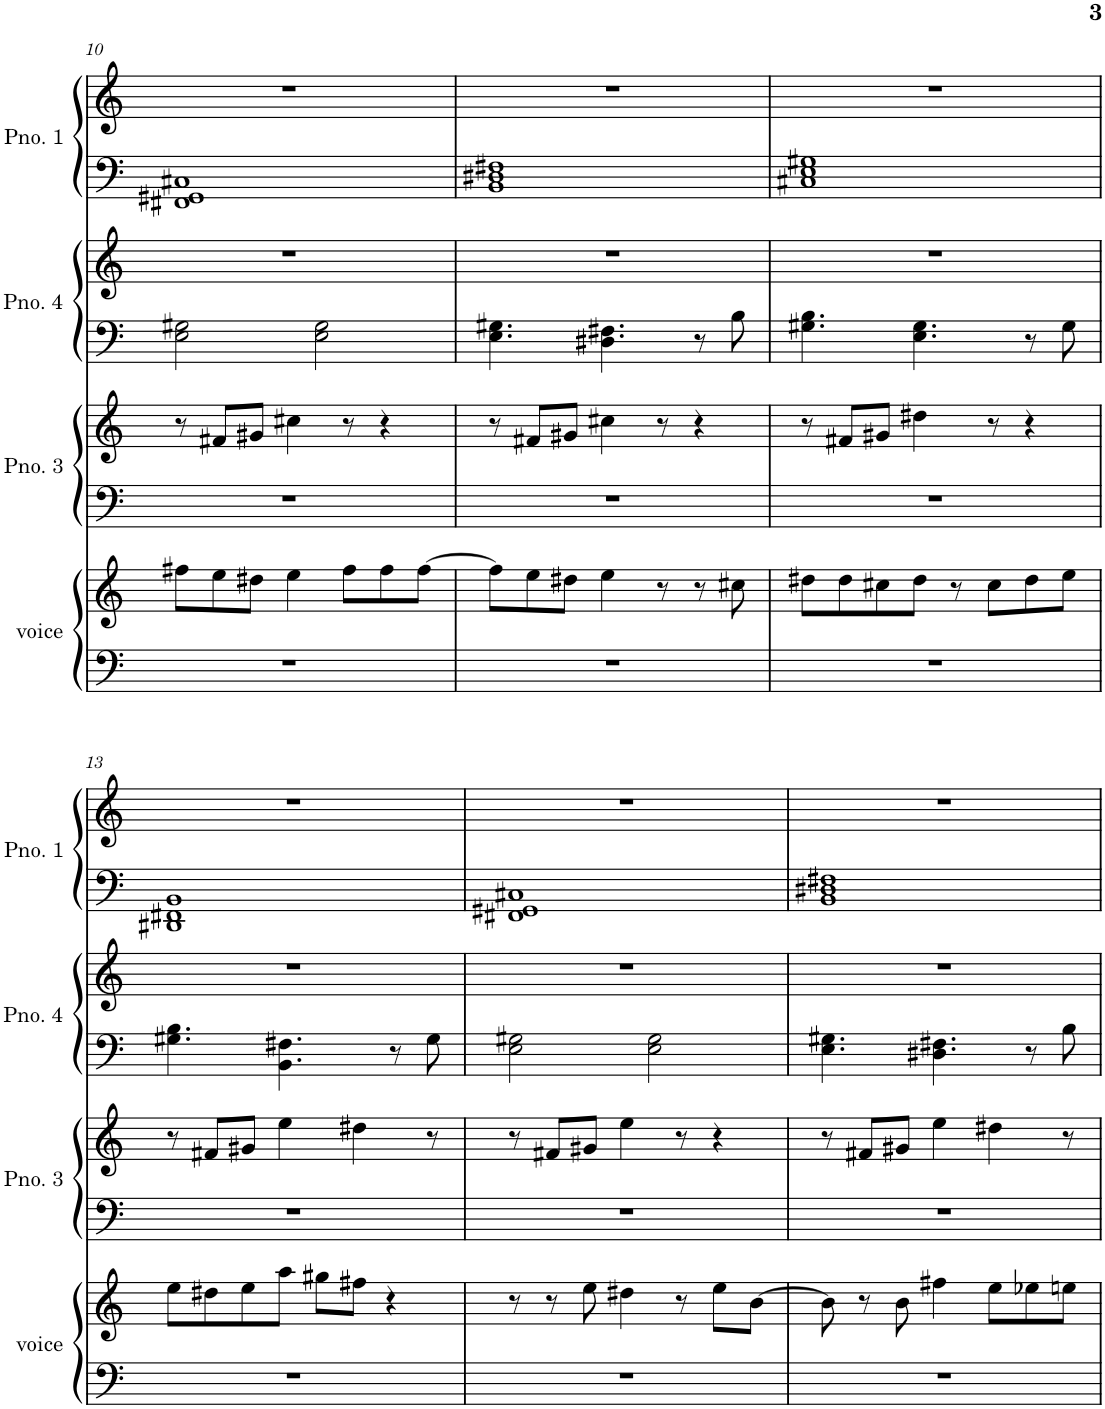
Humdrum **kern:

**kern	**kern	**kern	**kern	**kern	**kern	**kern	**kern
*part4	*part4	*part3	*part3	*part2	*part2	*part1	*part1
*staff8	*staff7	*staff6	*staff5	*staff4	*staff3	*staff2	*staff1
*I"voice	*	*I"Piano 3	*	*I"Piano 4	*	*I"Piano 1	*
*I'voice	*	*I'Pno. 3	*	*I'Pno. 4	*	*I'Pno. 1	*
!!LO:PB:g=z
*clefF4	*clefG2	*clefF4	*clefG2	*clefF4	*clefG2	*clefF4	*clefG2
*k[]	*k[]	*k[]	*k[]	*k[]	*k[]	*k[]	*k[]
*M4/4	*M4/4	*M4/4	*M4/4	*M4/4	*M4/4	*M4/4	*M4/4
=10	=10	=10	=10	=10	=10	=10	=10
1r	8ff#X\L	1r	8r	2E\ 2G#X\	1r	1FF#X 1GG#X 1C#X	1r
.	8ee\	.	8f#X/L	.	.	.	.
.	8dd#X\J	.	8g#X/J	.	.	.	.
.	4ee\	.	4cc#X\	.	.	.	.
.	.	.	.	2E\ 2G#\	.	.	.
.	8ff#\L	.	8r	.	.	.	.
.	8ff#\	.	4r	.	.	.	.
.	[8ff#\J	.	.	.	.	.	.
=11	=11	=11	=11	=11	=11	=11	=11
1r	8ff#\L]	1r	8r	4.E\ 4.G#X\	1r	1BB 1D#X 1F#X	1r
.	8ee\	.	8f#X/L	.	.	.	.
.	8dd#X\J	.	8g#X/J	.	.	.	.
.	4ee\	.	4cc#X\	4.D#X\ 4.F#X\	.	.	.
.	8r	.	8r	.	.	.	.
.	8r	.	4r	8r	.	.	.
.	8cc#X\	.	.	8B\	.	.	.
=12	=12	=12	=12	=12	=12	=12	=12
1r	8dd#X\L	1r	8r	4.G#X\ 4.B\	1r	1C#X 1E 1G#X	1r
.	8dd#\	.	8f#X/L	.	.	.	.
.	8cc#X\	.	8g#X/J	.	.	.	.
.	8dd#\J	.	4dd#X\	4.E\ 4.G#\	.	.	.
.	8r	.	.	.	.	.	.
.	8cc#\L	.	8r	.	.	.	.
.	8dd#\	.	4r	8r	.	.	.
.	8ee\J	.	.	8G#\	.	.	.
!!LO:LB:g=z
=13	=13	=13	=13	=13	=13	=13	=13
1r	8ee\L	1r	8r	4.G#X\ 4.B\	1r	1DD#X 1FF#X 1BB	1r
.	8dd#X\	.	8f#X/L	.	.	.	.
.	8ee\	.	8g#X/J	.	.	.	.
.	8aa\J	.	4ee\	4.BB\ 4.F#X\	.	.	.
.	8gg#X\L	.	.	.	.	.	.
.	8ff#X\J	.	4dd#X\	.	.	.	.
.	4r	.	.	8r	.	.	.
.	.	.	8r	8G#\	.	.	.
=14	=14	=14	=14	=14	=14	=14	=14
1r	8r	1r	8r	2E\ 2G#X\	1r	1FF#X 1GG#X 1C#X	1r
.	8r	.	8f#X/L	.	.	.	.
.	8ee\	.	8g#X/J	.	.	.	.
.	4dd#X\	.	4ee\	.	.	.	.
.	.	.	.	2E\ 2G#\	.	.	.
.	8r	.	8r	.	.	.	.
.	8ee\L	.	4r	.	.	.	.
.	[8b\J	.	.	.	.	.	.
=15	=15	=15	=15	=15	=15	=15	=15
1r	8b\]	1r	8r	4.E\ 4.G#X\	1r	1BB 1D#X 1F#X	1r
.	8r	.	8f#X/L	.	.	.	.
.	8b\	.	8g#X/J	.	.	.	.
.	4ff#X\	.	4ee\	4.D#X\ 4.F#X\	.	.	.
.	8ee\L	.	4dd#X\	.	.	.	.
.	8ee-X\	.	.	8r	.	.	.
.	8een\J	.	8r	8B\	.	.	.
=	=	=	=	=	=	=	=
*-	*-	*-	*-	*-	*-	*-	*-
